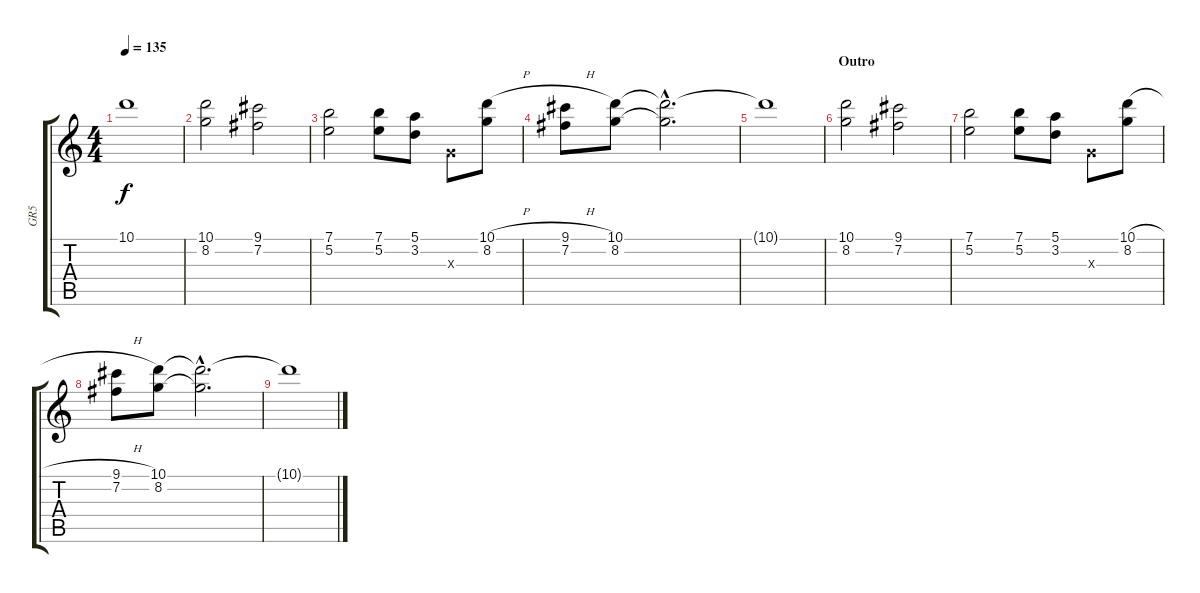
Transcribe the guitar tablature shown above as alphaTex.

\track ("GR5" "GR5") {instrument overdrivenguitar}
\staff {score tabs}
\tuning (E4 B3 G3 D3 A2 E2) {hide}
\ts (4 4)
\tempo 135
\clef g2
\ks c
10.1{t}.1{dy f} |
(10.1 8.2).2 (9.1 7.2).2 |
(7.1 5.2).2 (7.1 5.2).8 (5.1 3.2).8 0.3{x}.8 (10.1{h} 8.2).8 |
(9.1{h} 7.2).8 (10.1 8.2).8 (10.1{hac t} 8.2{hac t}).2{d} |
10.1{t}.1 |
\section ("" "Outro")
(10.1 8.2).2 (9.1 7.2).2 |
(7.1 5.2).2 (7.1 5.2).8 (5.1 3.2).8 0.3{x}.8 (10.1{h} 8.2).8 |
(9.1{h} 7.2).8 (10.1 8.2).8 (10.1{hac t} 8.2{hac t}).2{d} |
10.1{t}.1
